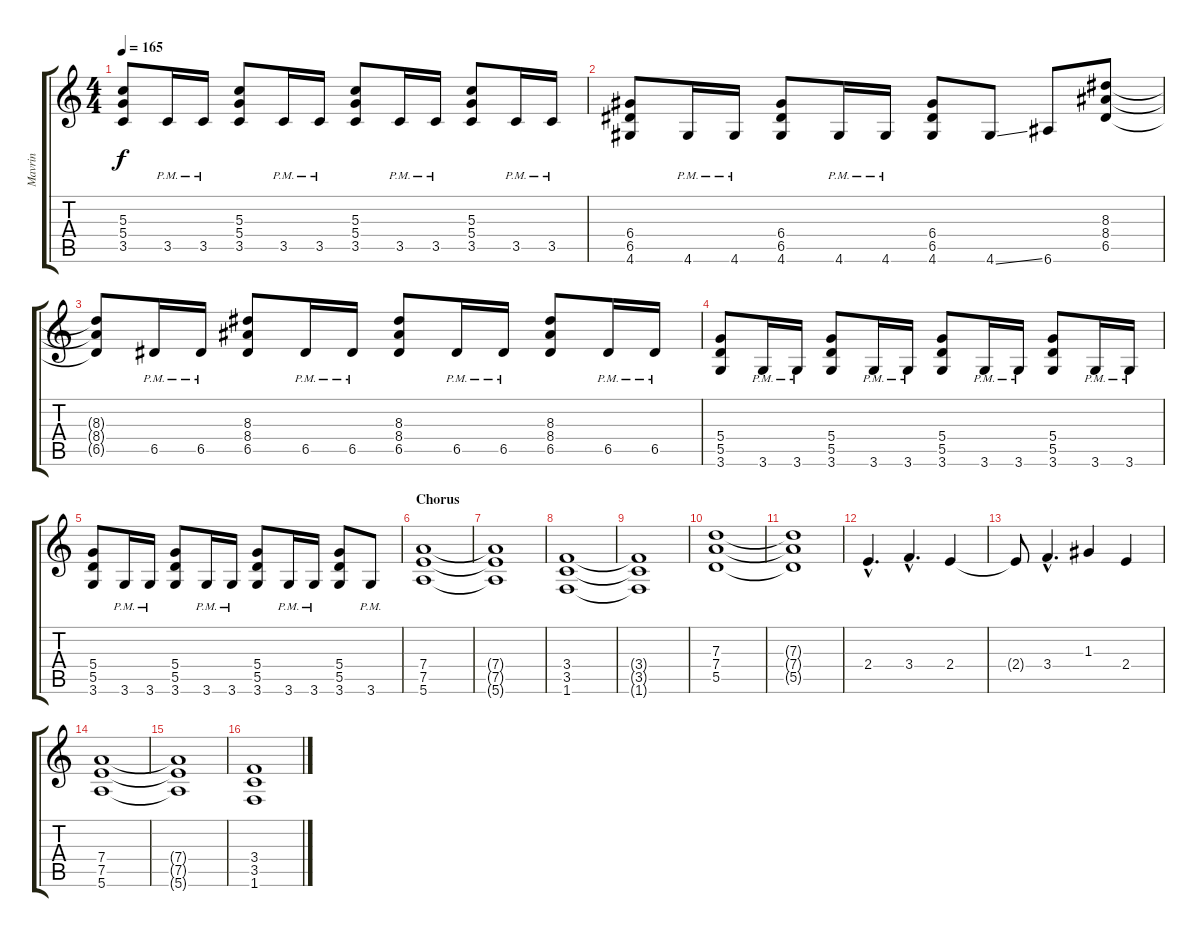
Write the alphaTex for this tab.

\track ("Mavrin" "Mavrin") {instrument distortionguitar}
\staff {score tabs}
\tuning (E4 B3 G3 D3 A2 E2) {hide}
\ts (4 4)
\tempo 165
\clef g2
\ks c
(5.3{t} 5.4{t} 3.5{t}).8{dy f} 3.5{pm}.16 3.5{pm}.16 (5.3 5.4 3.5).8 3.5{pm}.16 3.5{pm}.16 (5.3 5.4 3.5).8 3.5{pm}.16 3.5{pm}.16 (5.3 5.4 3.5).8 3.5{pm}.16 3.5{pm}.16 |
(6.4 6.5 4.6).8 4.6{pm}.16 4.6{pm}.16 (6.4 6.5 4.6).8 4.6{pm}.16 4.6{pm}.16 (6.4 6.5 4.6).8 4.6{ss}.8 6.6.8 (8.3 8.4 6.5).8 |
(8.3{t} 8.4{t} 6.5{t}).8 6.5{pm}.16 6.5{pm}.16 (8.3 8.4 6.5).8 6.5{pm}.16 6.5{pm}.16 (8.3 8.4 6.5).8 6.5{pm}.16 6.5{pm}.16 (8.3 8.4 6.5).8 6.5{pm}.16 6.5{pm}.16 |
(5.4 5.5 3.6).8 3.6{pm}.16 3.6{pm}.16 (5.4 5.5 3.6).8 3.6{pm}.16 3.6{pm}.16 (5.4 5.5 3.6).8 3.6{pm}.16 3.6{pm}.16 (5.4 5.5 3.6).8 3.6{pm}.16 3.6{pm}.16 |
(5.4 5.5 3.6).8 3.6{pm}.16 3.6{pm}.16 (5.4 5.5 3.6).8 3.6{pm}.16 3.6{pm}.16 (5.4 5.5 3.6).8 3.6{pm}.16 3.6{pm}.16 (5.4 5.5 3.6).8 3.6{pm}.8 |
\section ("" "Chorus")
(7.4 7.5 5.6).1 |
(7.4{t} 7.5{t} 5.6{t}).1 |
(3.4 3.5 1.6).1 |
(3.4{t} 3.5{t} 1.6{t}).1 |
(7.3 7.4 5.5).1 |
(7.3{t} 7.4{t} 5.5{t}).1 |
2.4{hac}.4{d} 3.4{hac}.4{d} 2.4.4 |
2.4{t}.8 3.4{hac}.4{d} 1.3.4 2.4.4 |
(7.4 7.5 5.6).1 |
(7.4{t} 7.5{t} 5.6{t}).1 |
(3.4 3.5 1.6).1
